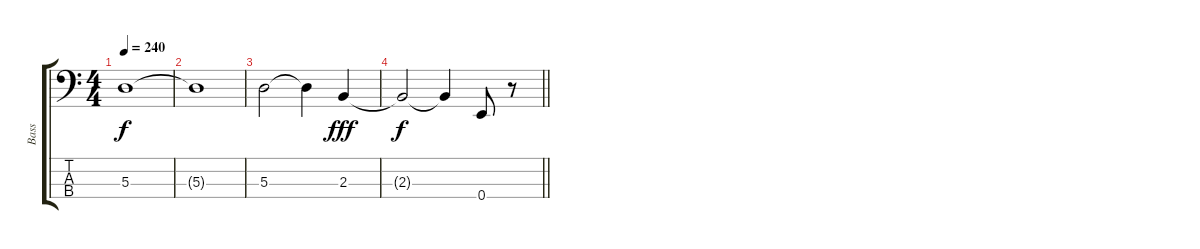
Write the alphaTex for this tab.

\track ("Bass" "Bass") {instrument electricbassfinger}
\staff {score tabs}
\tuning (G2 D2 A1 E1) {hide}
\ts (4 4)
\tempo 240
\clef f4
\ks c
5.3{t}.1{dy f} |
5.3{t}.1 |
5.3.2 5.3{t}.4 2.3.4{dy fff} |
\barLineRight lightlight
2.3{t}.2{dy f} 2.3{t}.4 0.4.8 r.8
